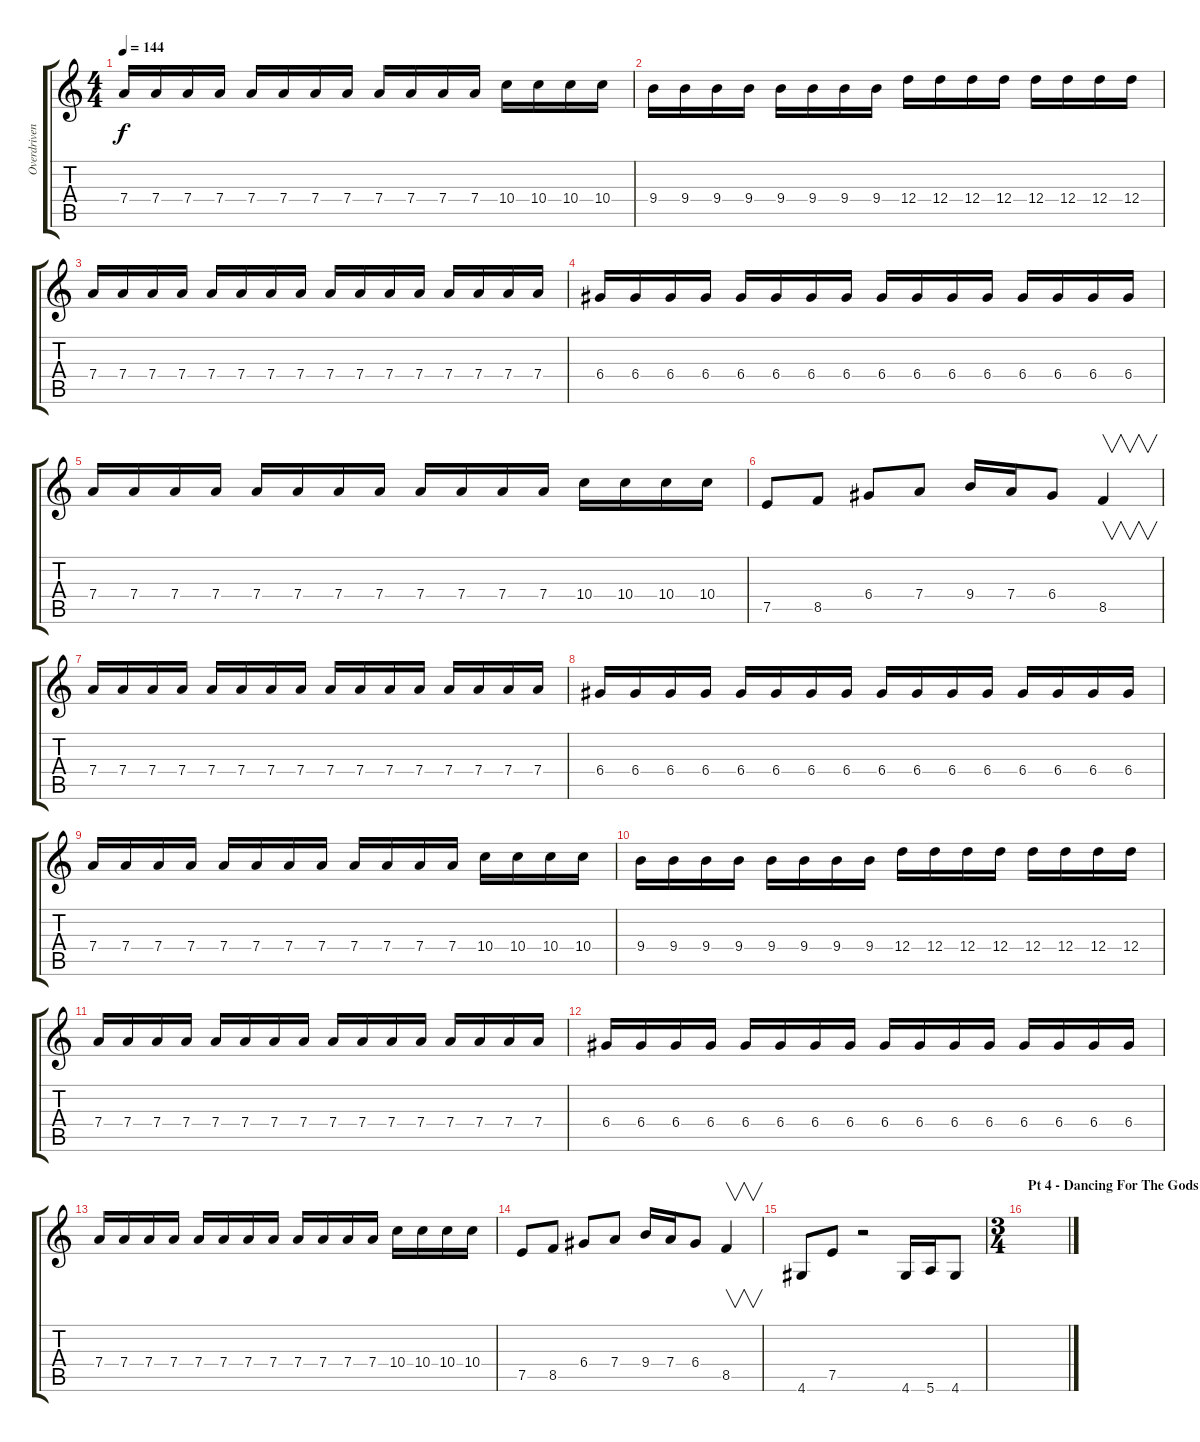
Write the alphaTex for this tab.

\track ("Overdriven Guitar" "Overdriven") {instrument overdrivenguitar}
\staff {score tabs}
\tuning (E4 B3 G3 D3 A2 E2) {hide}
\ts (4 4)
\tempo 144
\clef g2
\ks c
7.4.16{dy f} 7.4.16 7.4.16 7.4.16 7.4.16 7.4.16 7.4.16 7.4.16 7.4.16 7.4.16 7.4.16 7.4.16 10.4.16 10.4.16 10.4.16 10.4.16 |
9.4.16 9.4.16 9.4.16 9.4.16 9.4.16 9.4.16 9.4.16 9.4.16 12.4.16 12.4.16 12.4.16 12.4.16 12.4.16 12.4.16 12.4.16 12.4.16 |
7.4.16 7.4.16 7.4.16 7.4.16 7.4.16 7.4.16 7.4.16 7.4.16 7.4.16 7.4.16 7.4.16 7.4.16 7.4.16 7.4.16 7.4.16 7.4.16 |
6.4.16 6.4.16 6.4.16 6.4.16 6.4.16 6.4.16 6.4.16 6.4.16 6.4.16 6.4.16 6.4.16 6.4.16 6.4.16 6.4.16 6.4.16 6.4.16 |
7.4.16 7.4.16 7.4.16 7.4.16 7.4.16 7.4.16 7.4.16 7.4.16 7.4.16 7.4.16 7.4.16 7.4.16 10.4.16 10.4.16 10.4.16 10.4.16 |
7.5.8 8.5.8 6.4.8 7.4.8 9.4.16 7.4.16 6.4.8 8.5.4{v} |
7.4.16 7.4.16 7.4.16 7.4.16 7.4.16 7.4.16 7.4.16 7.4.16 7.4.16 7.4.16 7.4.16 7.4.16 7.4.16 7.4.16 7.4.16 7.4.16 |
6.4.16 6.4.16 6.4.16 6.4.16 6.4.16 6.4.16 6.4.16 6.4.16 6.4.16 6.4.16 6.4.16 6.4.16 6.4.16 6.4.16 6.4.16 6.4.16 |
7.4.16 7.4.16 7.4.16 7.4.16 7.4.16 7.4.16 7.4.16 7.4.16 7.4.16 7.4.16 7.4.16 7.4.16 10.4.16 10.4.16 10.4.16 10.4.16 |
9.4.16 9.4.16 9.4.16 9.4.16 9.4.16 9.4.16 9.4.16 9.4.16 12.4.16 12.4.16 12.4.16 12.4.16 12.4.16 12.4.16 12.4.16 12.4.16 |
7.4.16 7.4.16 7.4.16 7.4.16 7.4.16 7.4.16 7.4.16 7.4.16 7.4.16 7.4.16 7.4.16 7.4.16 7.4.16 7.4.16 7.4.16 7.4.16 |
6.4.16 6.4.16 6.4.16 6.4.16 6.4.16 6.4.16 6.4.16 6.4.16 6.4.16 6.4.16 6.4.16 6.4.16 6.4.16 6.4.16 6.4.16 6.4.16 |
7.4.16 7.4.16 7.4.16 7.4.16 7.4.16 7.4.16 7.4.16 7.4.16 7.4.16 7.4.16 7.4.16 7.4.16 10.4.16 10.4.16 10.4.16 10.4.16 |
7.5.8 8.5.8 6.4.8 7.4.8 9.4.16 7.4.16 6.4.8 8.5.4{v} |
4.6.8 7.5.8 r.2 4.6.16 5.6.16 4.6.8 |
\ts (3 4)
\section ("" "Pt 4 - Dancing For The Gods")
